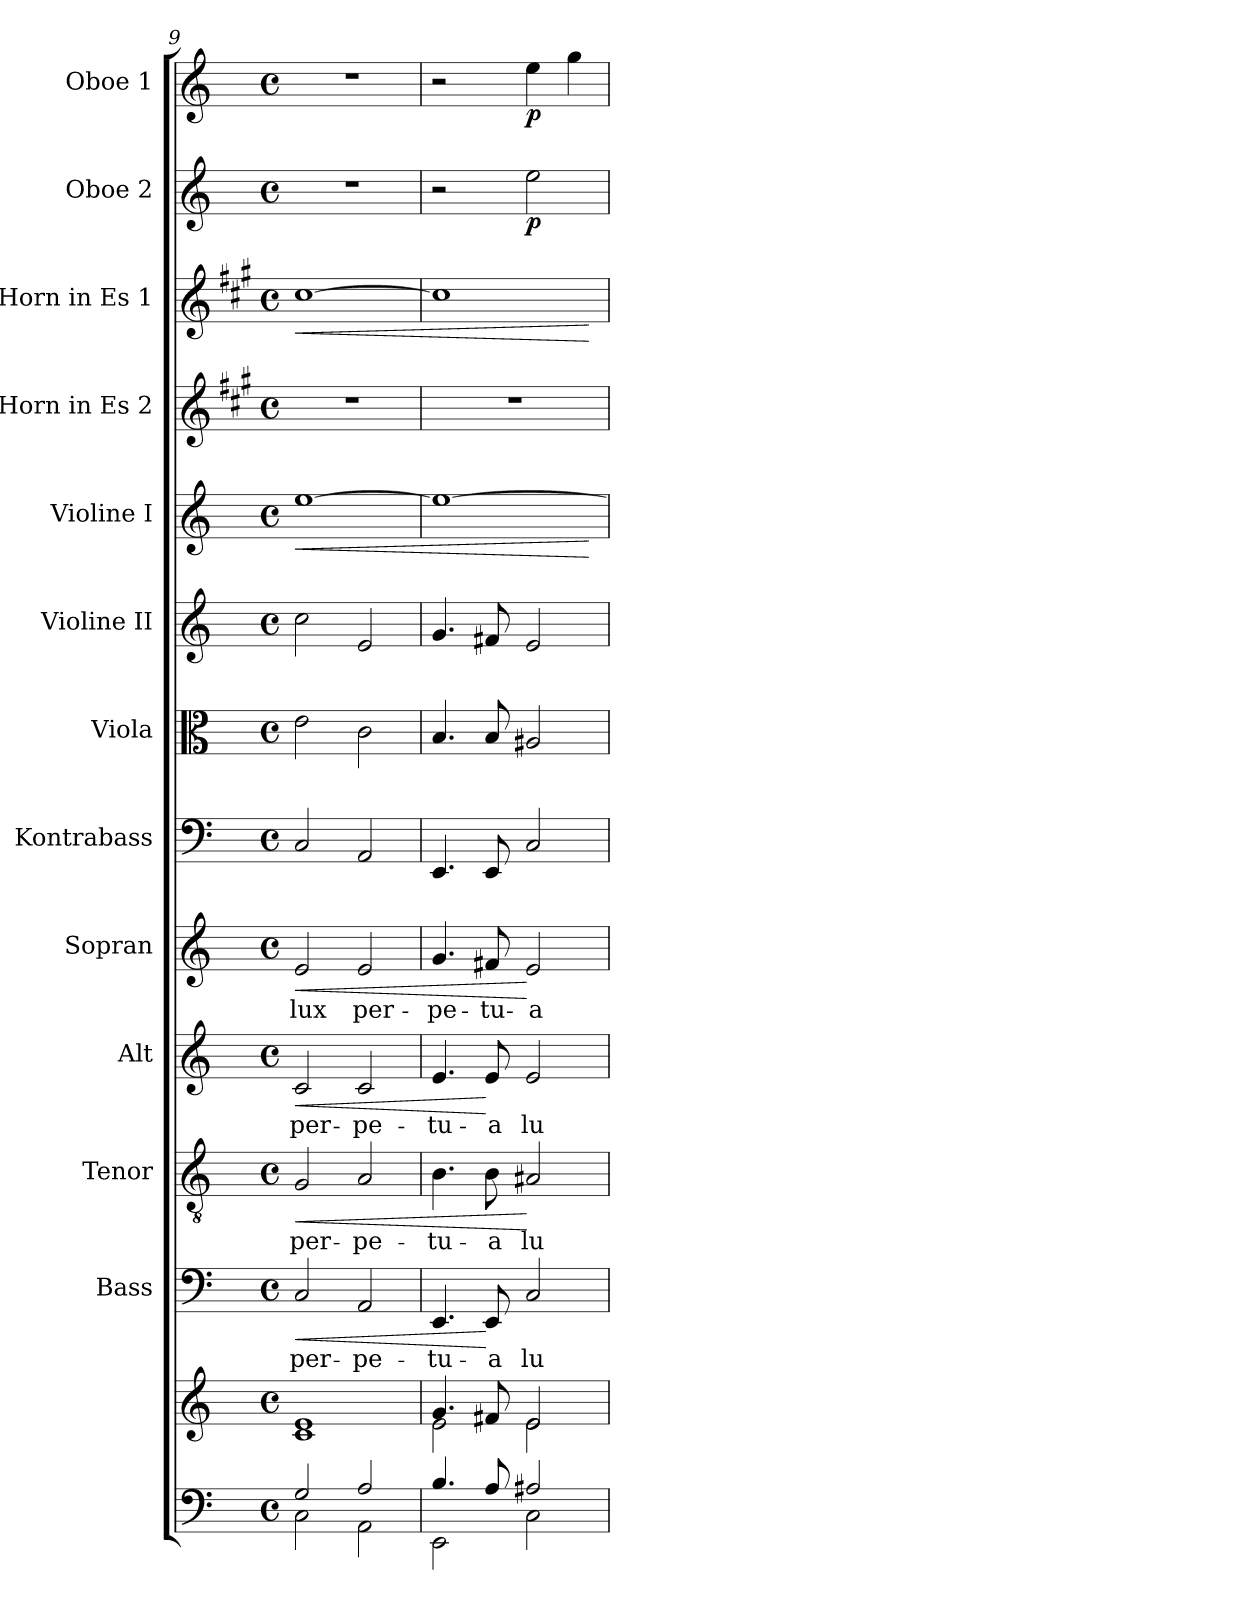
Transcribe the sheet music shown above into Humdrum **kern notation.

**kern	**kern	**kern	**text	**dynam	**kern	**text	**dynam	**kern	**text	**dynam	**kern	**text	**dynam	**kern	**kern	**kern	**kern	**dynam	**kern	**kern	**dynam	**kern	**dynam	**kern	**dynam
*part13	*part13	*part12	*part12	*part12	*part11	*part11	*part11	*part10	*part10	*part10	*part9	*part9	*part9	*part8	*part7	*part6	*part5	*part5	*part4	*part3	*part3	*part2	*part2	*part1	*part1
*staff14	*staff13	*staff12	*staff12	*staff12	*staff11	*staff11	*staff11	*staff10	*staff10	*staff10	*staff9	*staff9	*staff9	*staff8	*staff7	*staff6	*staff5	*staff5	*staff4	*staff3	*staff3	*staff2	*staff2	*staff1	*staff1
*	*	*I"Bass	*	*	*I"Tenor	*	*	*I"Alt	*	*	*I"Sopran	*	*	*I"Kontrabass	*I"Viola	*I"Violine II	*I"Violine I	*	*I"Horn in Es 2	*I"Horn in Es 1	*	*I"Oboe 2	*	*I"Oboe 1	*
*	*	*I'B.	*	*	*I'T.	*	*	*I'A.	*	*	*I'S.	*	*	*I'Kb.	*I'Vla.	*I'Vl. II	*I'Vl. I	*	*I'Hr. 2	*I'Hr. 1	*	*I'Ob. 2	*	*I'Ob. 1	*
*clefF4	*clefG2	*clefF4	*	*	*clefGv2	*	*	*clefG2	*	*	*clefG2	*	*	*clefF4	*clefC3	*clefG2	*clefG2	*	*clefG2	*clefG2	*	*clefG2	*	*clefG2	*
*	*	*	*	*	*	*	*	*	*	*	*	*	*	*ITrd7c12	*	*	*	*	*ITrd5c9	*ITrd5c9	*	*	*	*	*
*k[]	*k[]	*k[]	*	*	*k[]	*	*	*k[]	*	*	*k[]	*	*	*k[]	*k[]	*k[]	*k[]	*	*k[]	*k[]	*	*k[]	*	*k[]	*
*C:	*C:	*C:	*	*	*C:	*	*	*C:	*	*	*C:	*	*	*C:	*C:	*C:	*C:	*	*C:	*C:	*	*C:	*	*C:	*
*M4/4	*M4/4	*M4/4	*	*	*M4/4	*	*	*M4/4	*	*	*M4/4	*	*	*M4/4	*M4/4	*M4/4	*M4/4	*	*M4/4	*M4/4	*	*M4/4	*	*M4/4	*
*met(c)	*met(c)	*met(c)	*	*	*met(c)	*	*	*met(c)	*	*	*met(c)	*	*	*met(c)	*met(c)	*met(c)	*met(c)	*	*met(c)	*met(c)	*	*met(c)	*	*met(c)	*
=9	=9	=9	=9	=9	=9	=9	=9	=9	=9	=9	=9	=9	=9	=9	=9	=9	=9	=9	=9	=9	=9	=9	=9	=9	=9
*^	*^	*	*	*	*	*	*	*	*	*	*	*	*	*	*	*	*	*	*	*	*	*	*	*	*
!	!	!	!	!	!LO:LY:b	!LO:HP:b	!	!LO:LY:b	!LO:HP:b	!	!LO:LY:b	!LO:HP:b	!	!LO:LY:b	!LO:HP:b	!	!	!	!	!LO:HP:b	!	!	!LO:HP:b	!	!	!	!
2G/	2C\	1e	1c	2C/	per-	<	2G/	per-	<	2c/	per-	<	2e/	lux	<	2CC/	2e\	2cc\	[1ee	<	1r	[1e	<	1r	.	1r	.
!	!	!	!	!	!LO:LY:b	!	!	!LO:LY:b	!	!	!LO:LY:b	!	!	!LO:LY:b	!	!	!	!	!	!	!	!	!	!	!	!	!
2A/	2AA\	.	.	2AA/	-pe-	.	2A/	-pe-	.	2c/	-pe-	.	2e/	per-	.	2AAA/	2c\	2e/	.	.	.	.	.	.	.	.	.
=10	=10	=10	=10	=10	=10	=10	=10	=10	=10	=10	=10	=10	=10	=10	=10	=10	=10	=10	=10	=10	=10	=10	=10	=10	=10	=10	=10
!	!	!	!	!	!LO:LY:b	!	!	!LO:LY:b	!	!	!LO:LY:b	!	!	!LO:LY:b	!	!	!	!	!	!	!	!	!	!	!	!	!
4.B/	2EE\	4.g/	2e\	4.EE/	-tu-	.	4.B\	-tu-	.	4.e/	-tu-	.	4.g/	-pe-	.	4.EEE/	4.B/	4.g/	1ee_	.	1r	1e]	.	2r	.	2r	.
!	!	!	!	!	!LO:LY:b	!	!	!LO:LY:b	!	!	!LO:LY:b	!	!	!LO:LY:b	!	!	!	!	!	!	!	!	!	!	!	!	!
8A/	.	8f#X/	.	8EE/	-a	[	8B\	-a	.	8e/	-a	[	8f#X/	-tu-	.	8EEE/	8B/	8f#X/	.	.	.	.	.	.	.	.	.
!	!	!	!	!	!LO:LY:b	!	!	!LO:LY:b	!	!	!LO:LY:b	!	!	!LO:LY:b	!	!	!	!	!	!	!	!	!	!	!LO:DY:b	!	!LO:DY:b
2A#X/	2C\	2e/	2e\	2C/	lu-	.	2A#X/	lu-	[	2e/	lu-	.	2e/	-a	[	2CC/	2A#X/	2e/	.	.	.	.	.	2ee\	p	4ee\	p
.	.	.	.	.	.	.	.	.	.	.	.	.	.	.	.	.	.	.	.	.	.	.	.	.	.	4gg\	.
*v	*v	*	*	*	*	*	*	*	*	*	*	*	*	*	*	*	*	*	*	*	*	*	*	*	*	*	*
*	*v	*v	*	*	*	*	*	*	*	*	*	*	*	*	*	*	*	*	*	*	*	*	*	*	*	*
.	.	.	.	.	.	.	.	.	.	.	.	.	.	.	.	.	.	[	.	.	[	.	.	.	.
=	=	=	=	=	=	=	=	=	=	=	=	=	=	=	=	=	=	=	=	=	=	=	=	=	=
*-	*-	*-	*-	*-	*-	*-	*-	*-	*-	*-	*-	*-	*-	*-	*-	*-	*-	*-	*-	*-	*-	*-	*-	*-	*-
